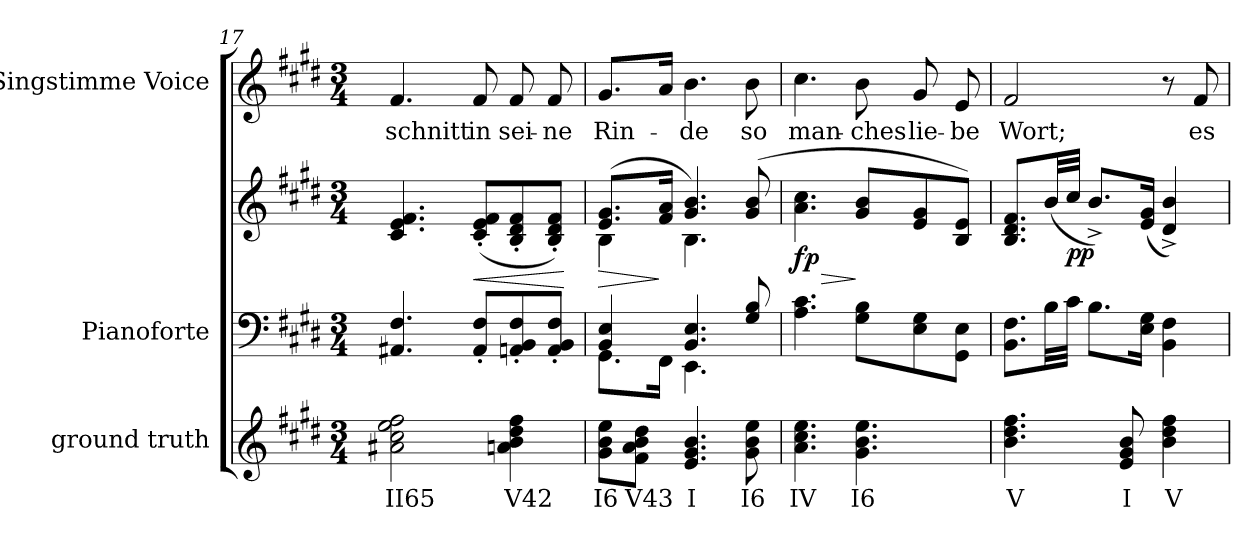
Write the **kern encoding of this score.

**kern	**text	**kern	**kern	**dynam	**kern	**text
*part3	*part3	*part2	*part2	*part2	*part1	*part1
*staff4	*staff4	*staff3	*staff2	*staff2/3	*staff1	*staff1
*I"ground truth	*	*I"Pianoforte	*	*	*I"Singstimme Voice	*
*	*	*I'Pno	*	*	*	*
*	*	*clefF4	*clefG2	*	*clefG2	*
*k[f#c#g#d#]	*	*k[f#c#g#d#]	*k[f#c#g#d#]	*	*k[f#c#g#d#]	*
*M3/4	*	*M3/4	*M3/4	*	*M3/4	*
=17	=17	=17	=17	=17	=17	=17
!	!	!	!	!	!	!LO:LY:b
2a#X 2cc# 2ee 2ff#	II65	4.AA#X/ 4.F#/	4.c#/ 4.e/ 4.f#/	.	4.f#/	schnitt
!	!	!	!	!LO:HP:b	!	!
!	!	!	!	!	!	!LO:LY:b
.	.	8AA#/' 8F#/'L	(<8c#/' 8e/' 8f#/'L	<	8f#/	in
!	!	!	!	!	!	!LO:LY:b
4an 4b 4dd# 4ff#	V42	8AAn/' 8BB/' 8F#/'	8B/' 8d#/' 8f#/'	.	8f#/	sei-
!	!	!	!	!	!	!LO:LY:b
.	.	8AA/' 8BB/' 8F#/'J	8B/' 8d#/' 8f#/'J)	.	8f#/	-ne
.	.	.	.	[	.	.
=18	=18	=18	=18	=18	=18	=18
*	*	*^	*	*	*	*
!	!	!	!	!	!LO:HP:b	!	!
*	*	*	*	*^	*	*	*
!	!	!	!	!	!	!	!	!LO:LY:b
8g# 8b 8eeL	I6	4BB/ 4E/	8.GG#\L	(>8.e/ 8.g#/L	4B\	>	8.g#/L	Rin-
8f# 8a 8b 8dd#J	V43	.	.	.	.	.	.	.
.	.	.	16FF#\Jk	16f#/ 16a/Jk	.	]	16a/Jk	.
!	!	!	!	!	!	!	!	!LO:LY:b
4.e 4.g# 4.b	I	4.BB/ 4.E/	4.EE\	4.g#/ 4.b/)	4.B\	.	4.b\	-de
!	!	!	!	!	!	!	!	!LO:LY:b
8g# 8b 8ee	I6	8G#/ 8B/	8ryy	(>8g#/ 8b/	8rgyy	.	8b\	so
*	*	*v	*v	*	*	*	*	*
*	*	*	*v	*v	*	*	*
!!LO:PB:g=z
=19	=19	=19	=19	=19	=19	=19
*	*	*^	*^	*	*	*
!	!	!	!	!	!	!LO:HP:b	!	!
*	*	*v	*v	*	*	*	*	*
*	*	*	*v	*v	*	*	*
*	*	*^	*^	*	*	*
!	!	!	!	!	!	!LO:DY:n=1:b	!	!LO:LY:b
*	*	*v	*v	*	*	*	*	*
*	*	*	*v	*v	*	*	*
4.a 4.cc# 4.ee	IV	4.A\ 4.c#\	4.a\ 4.cc#\	> fp	4.cc#\	man-
!	!	!	!	!	!	!LO:LY:b
4.g# 4.b 4.ee	I6	8G#\ 8B\L	8g#/ 8b/L	]	8b\	-ches
!	!	!	!	!	!	!LO:LY:b
.	.	8E\ 8G#\	8e/ 8g#/	.	8g#/	lie-
!	!	!	!	!	!	!LO:LY:b
.	.	8GG#\ 8E\J	8B/ 8e/J)	.	8e/	-be
=20	=20	=20	=20	=20	=20	=20
!	!	!	!	!	!	!LO:LY:b
4.b 4.dd# 4.ff#	V	8.BB\ 8.F#\L	8.B/ 8.d#/ 8.f#/L	.	2f#/	Wort;
.	.	32B\LL	(<32b/LL	.	.	.
!	!	!	!	!LO:DY:b	!	!
.	.	32c#\JJJ	32cc#/JJJ	pp	.	.
.	.	8.B\L	8.b^/L)	.	.	.
8e 8g# 8b	I	.	.	.	.	.
.	.	16E\ 16G#\Jk	(<16e/ 16g#/Jk	.	.	.
4b 4dd# 4ff#	V	4BB\ 4F#\	4d#/^ 4b/^)	.	8r	.
!	!	!	!	!	!	!LO:LY:b
.	.	.	.	.	8f#/	es
=	=	=	=	=	=	=
*-	*-	*-	*-	*-	*-	*-
